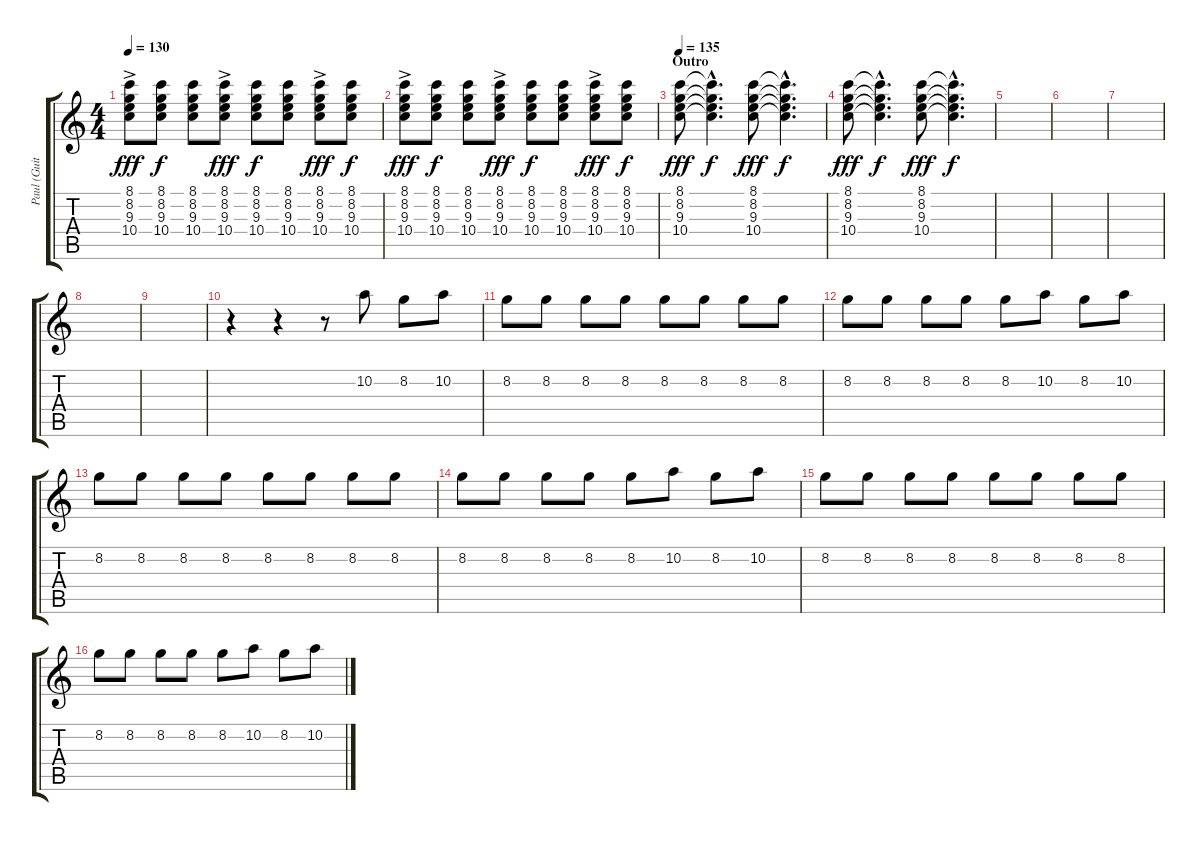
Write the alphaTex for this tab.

\track ("Paul (Guitar)" "Paul (Guit") {instrument overdrivenguitar}
\staff {score tabs}
\tuning (E4 B3 G3 D3 A2 E2) {hide}
\ts (4 4)
\tempo 130
\clef g2
\ks c
(8.1{ac} 8.2 9.3 10.4).8{dy fff} (8.1 8.2 9.3 10.4).8{dy f} (8.1 8.2 9.3 10.4).8 (8.1{ac} 8.2 9.3 10.4).8{dy fff} (8.1 8.2 9.3 10.4).8{dy f} (8.1 8.2 9.3 10.4).8 (8.1{ac} 8.2 9.3 10.4).8{dy fff} (8.1 8.2 9.3 10.4).8{dy f} |
(8.1{ac} 8.2 9.3 10.4).8{dy fff} (8.1 8.2 9.3 10.4).8{dy f} (8.1 8.2 9.3 10.4).8 (8.1{ac} 8.2 9.3 10.4).8{dy fff} (8.1 8.2 9.3 10.4).8{dy f} (8.1 8.2 9.3 10.4).8 (8.1{ac} 8.2 9.3 10.4).8{dy fff} (8.1 8.2 9.3 10.4).8{dy f} |
\section ("" "Outro")
\tempo 135
(8.1 8.2 9.3 10.4).8{dy fff volume 16} (8.1{hac t} 8.2{hac t} 9.3{hac t} 10.4{hac t}).4{d dy f volume 4} (8.1 8.2 9.3 10.4).8{dy fff volume 12} (8.1{hac t} 8.2{hac t} 9.3{hac t} 10.4{hac t}).4{d dy f volume 3} |
(8.1 8.2 9.3 10.4).8{dy fff volume 8} (8.1{hac t} 8.2{hac t} 9.3{hac t} 10.4{hac t}).4{d dy f volume 2} (8.1 8.2 9.3 10.4).8{dy fff volume 5} (8.1{hac t} 8.2{hac t} 9.3{hac t} 10.4{hac t}).4{d dy f volume 1} |
|
|
|
|
|
r.4 r.4 r.8 10.2.8{volume 15} 8.2.8 10.2.8 |
8.2.8 8.2.8 8.2.8 8.2.8 8.2.8 8.2.8 8.2.8 8.2.8 |
8.2.8 8.2.8 8.2.8 8.2.8 8.2.8 10.2.8 8.2.8 10.2.8 |
8.2.8 8.2.8 8.2.8 8.2.8 8.2.8 8.2.8 8.2.8 8.2.8 |
8.2.8 8.2.8 8.2.8 8.2.8 8.2.8 10.2.8 8.2.8 10.2.8 |
8.2.8 8.2.8 8.2.8 8.2.8 8.2.8 8.2.8 8.2.8 8.2.8 |
8.2.8 8.2.8 8.2.8 8.2.8 8.2.8 10.2.8 8.2.8 10.2.8
